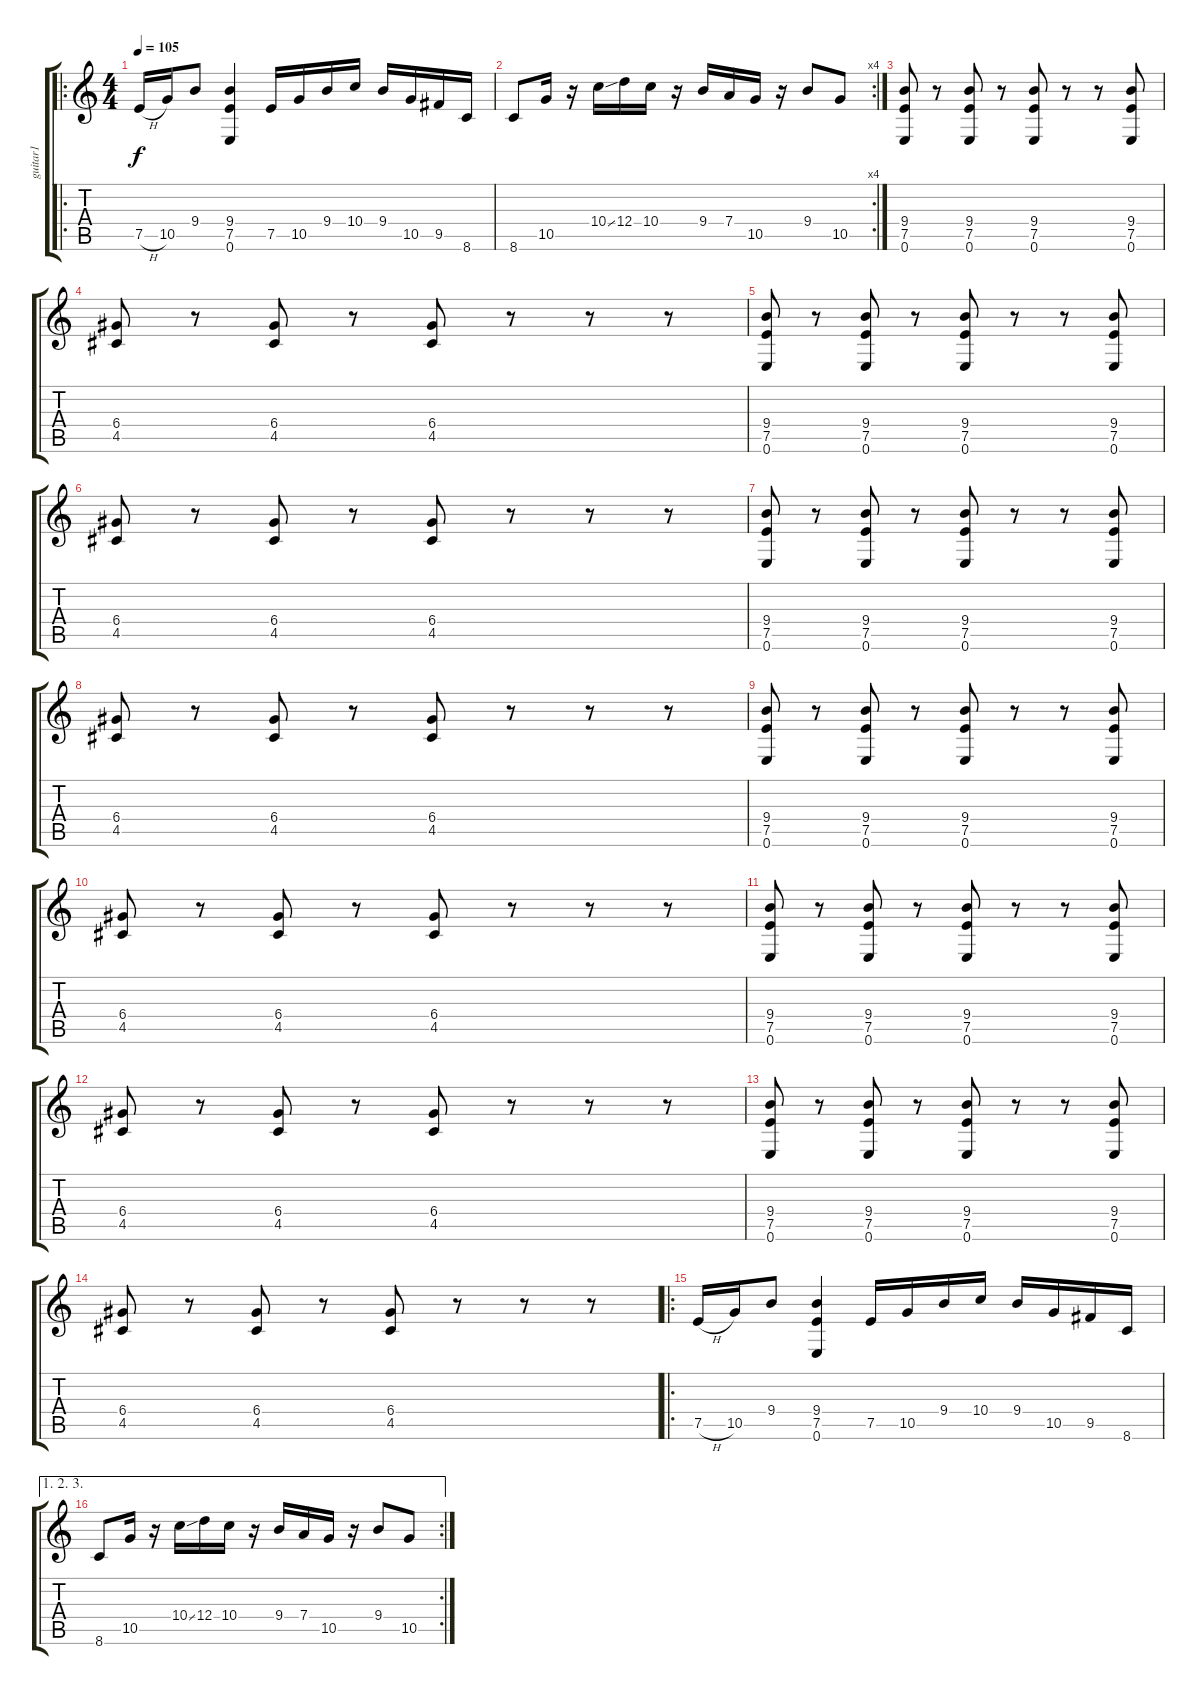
\track ("guitar1" "guitar1") {instrument distortionguitar}
\staff {score tabs}
\tuning (E4 B3 G3 D3 A2 E2) {hide}
\ro
\ts (4 4)
\tempo 105
\clef g2
\ks c
7.5{h}.16{dy f instrument distortionguitar} 10.5.16 9.4.8 (9.4 7.5 0.6).4 7.5.16 10.5.16 9.4.16 10.4.16 9.4.16 10.5.16 9.5.16 8.6.16 |
\rc 4
8.6.8 10.5.16 r.16 10.4{ss}.16 12.4.16 10.4.16 r.16 9.4.16 7.4.16 10.5.16 r.16 9.4.8 10.5.8 |
(9.4 7.5 0.6).8 r.8 (9.4 7.5 0.6).8 r.8 (9.4 7.5 0.6).8 r.8 r.8 (9.4 7.5 0.6).8 |
(6.4 4.5).8 r.8 (6.4 4.5).8 r.8 (6.4 4.5).8 r.8 r.8 r.8 |
(9.4 7.5 0.6).8 r.8 (9.4 7.5 0.6).8 r.8 (9.4 7.5 0.6).8 r.8 r.8 (9.4 7.5 0.6).8 |
(6.4 4.5).8 r.8 (6.4 4.5).8 r.8 (6.4 4.5).8 r.8 r.8 r.8 |
(9.4 7.5 0.6).8 r.8 (9.4 7.5 0.6).8 r.8 (9.4 7.5 0.6).8 r.8 r.8 (9.4 7.5 0.6).8 |
(6.4 4.5).8 r.8 (6.4 4.5).8 r.8 (6.4 4.5).8 r.8 r.8 r.8 |
(9.4 7.5 0.6).8 r.8 (9.4 7.5 0.6).8 r.8 (9.4 7.5 0.6).8 r.8 r.8 (9.4 7.5 0.6).8 |
(6.4 4.5).8 r.8 (6.4 4.5).8 r.8 (6.4 4.5).8 r.8 r.8 r.8 |
(9.4 7.5 0.6).8 r.8 (9.4 7.5 0.6).8 r.8 (9.4 7.5 0.6).8 r.8 r.8 (9.4 7.5 0.6).8 |
(6.4 4.5).8 r.8 (6.4 4.5).8 r.8 (6.4 4.5).8 r.8 r.8 r.8 |
(9.4 7.5 0.6).8 r.8 (9.4 7.5 0.6).8 r.8 (9.4 7.5 0.6).8 r.8 r.8 (9.4 7.5 0.6).8 |
(6.4 4.5).8 r.8 (6.4 4.5).8 r.8 (6.4 4.5).8 r.8 r.8 r.8 |
\ro
7.5{h}.16 10.5.16 9.4.8 (9.4 7.5 0.6).4 7.5.16 10.5.16 9.4.16 10.4.16 9.4.16 10.5.16 9.5.16 8.6.16 |
\ae (1 2 3)
\rc 2
8.6.8 10.5.16 r.16 10.4{ss}.16 12.4.16 10.4.16 r.16 9.4.16 7.4.16 10.5.16 r.16 9.4.8 10.5.8
